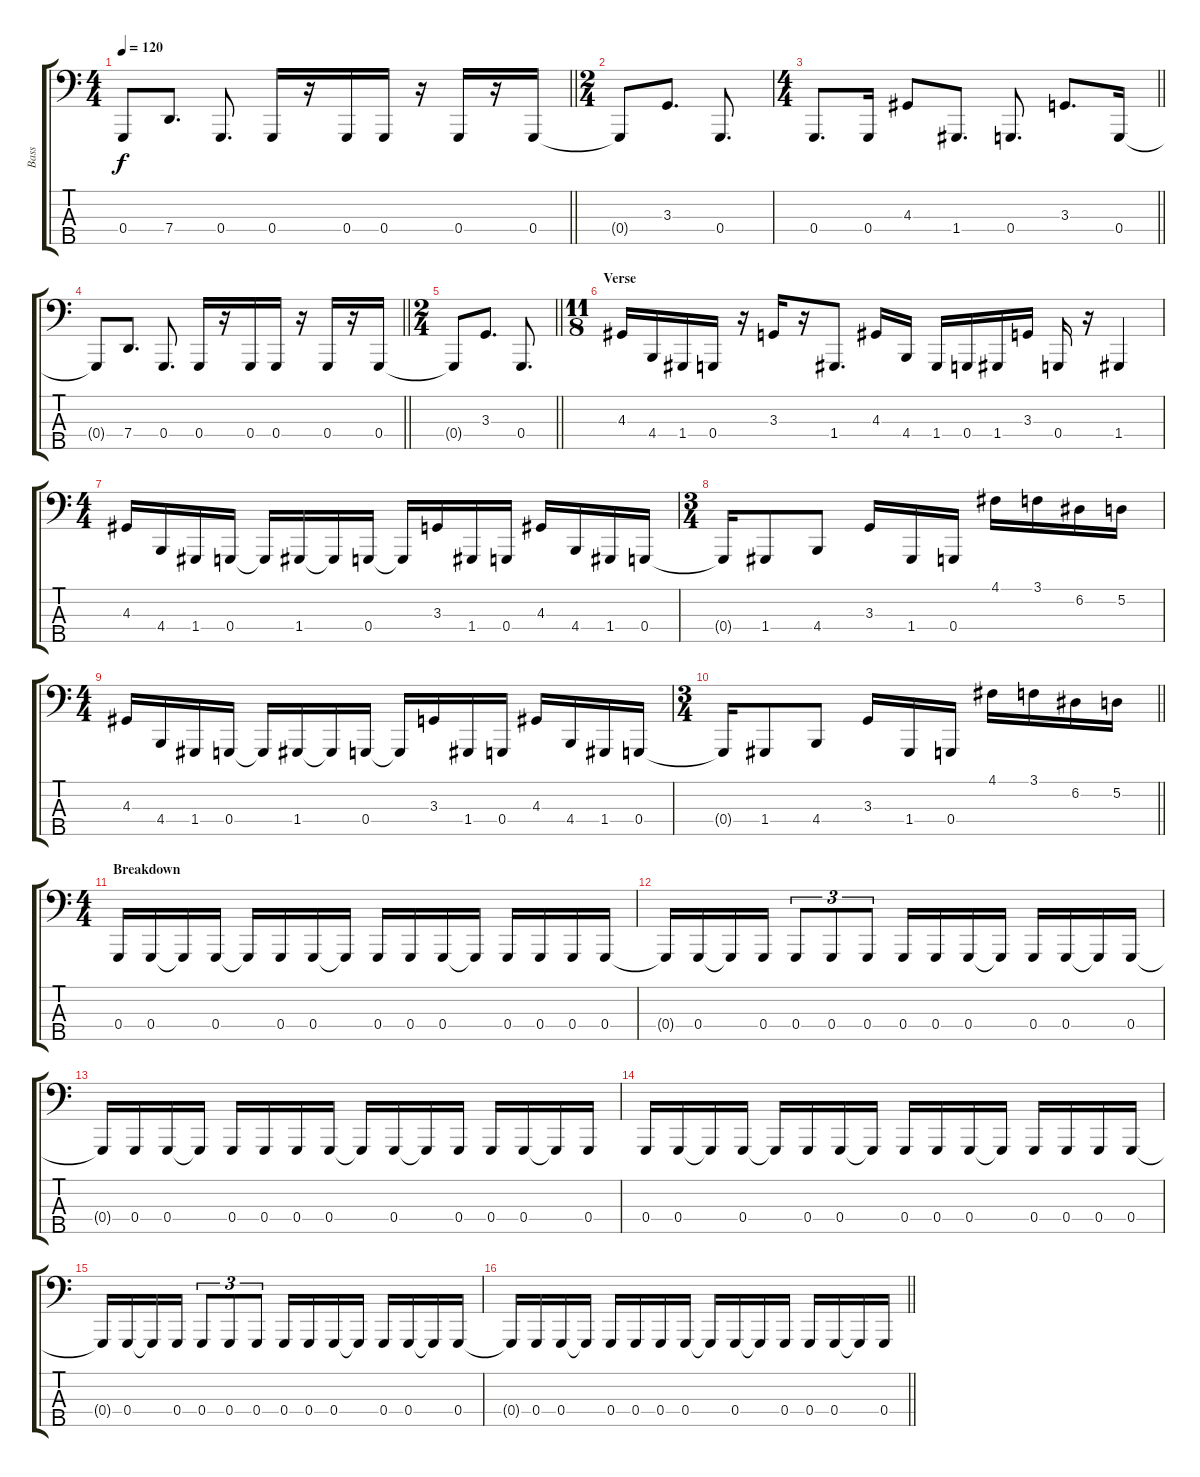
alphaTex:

\track ("Bass" "Bass") {instrument electricbasspick}
\staff {score tabs}
\tuning (D2 A1 E1 G0 E0) {hide}
\ts (4 4)
\tempo 120
\clef f4
\barLineRight lightlight
\ks c
0.4{t}.8{dy f} 7.4.8{d} 0.4.8{d} 0.4.16 r.16 0.4.16 0.4.16 r.16 0.4.16 r.16 0.4.16 |
\ts (2 4)
0.4{t}.8 3.3.8{d} 0.4.8{d} |
\ts (4 4)
\barLineRight lightlight
0.4.8{d} 0.4.16 4.3.8 1.4.8{d} 0.4.8{d} 3.3.8{d} 0.4.16 |
\barLineRight lightlight
0.4{t}.8 7.4.8{d} 0.4.8{d} 0.4.16 r.16 0.4.16 0.4.16 r.16 0.4.16 r.16 0.4.16 |
\ts (2 4)
\barLineRight lightlight
0.4{t}.8 3.3.8{d} 0.4.8{d} |
\ts (11 8)
\section ("" "Verse")
4.3.16 4.4.16 1.4.16 0.4.16 r.16 3.3.16 r.16 1.4.8{d} 4.3.16 4.4.16 1.4.16 0.4.16 1.4.16 3.3.16 0.4.16 r.16 1.4.4 |
\ts (4 4)
4.3.16 4.4.16 1.4.16 0.4.16 0.4{t}.16 1.4.16 1.4{t}.16 0.4.16 0.4{t}.16 3.3.16 1.4.16 0.4.16 4.3.16 4.4.16 1.4.16 0.4.16 |
\ts (3 4)
0.4{t}.16 1.4.8 4.4.8 3.3.16 1.4.16 0.4.16 4.1.16 3.1.16 6.2.16 5.2.16 |
\ts (4 4)
4.3.16 4.4.16 1.4.16 0.4.16 0.4{t}.16 1.4.16 1.4{t}.16 0.4.16 0.4{t}.16 3.3.16 1.4.16 0.4.16 4.3.16 4.4.16 1.4.16 0.4.16 |
\ts (3 4)
\barLineRight lightlight
0.4{t}.16 1.4.8 4.4.8 3.3.16 1.4.16 0.4.16 4.1.16 3.1.16 6.2.16 5.2.16 |
\ts (4 4)
\section ("" "Breakdown")
0.4.16 0.4.16 0.4{t}.16 0.4.16 0.4{t}.16 0.4.16 0.4.16 0.4{t}.16 0.4.16 0.4.16 0.4.16 0.4{t}.16 0.4.16 0.4.16 0.4.16 0.4.16 |
0.4{t}.16 0.4.16 0.4{t}.16 0.4.16 0.4.8{tu (3 2)} 0.4.8{tu (3 2)} 0.4.8{tu (3 2)} 0.4.16 0.4.16 0.4.16 0.4{t}.16 0.4.16 0.4.16 0.4{t}.16 0.4.16 |
0.4{t}.16 0.4.16 0.4.16 0.4{t}.16 0.4.16 0.4.16 0.4.16 0.4.16 0.4{t}.16 0.4.16 0.4{t}.16 0.4.16 0.4.16 0.4.16 0.4{t}.16 0.4.16 |
0.4.16 0.4.16 0.4{t}.16 0.4.16 0.4{t}.16 0.4.16 0.4.16 0.4{t}.16 0.4.16 0.4.16 0.4.16 0.4{t}.16 0.4.16 0.4.16 0.4.16 0.4.16 |
0.4{t}.16 0.4.16 0.4{t}.16 0.4.16 0.4.8{tu (3 2)} 0.4.8{tu (3 2)} 0.4.8{tu (3 2)} 0.4.16 0.4.16 0.4.16 0.4{t}.16 0.4.16 0.4.16 0.4{t}.16 0.4.16 |
\barLineRight lightlight
0.4{t}.16 0.4.16 0.4.16 0.4{t}.16 0.4.16 0.4.16 0.4.16 0.4.16 0.4{t}.16 0.4.16 0.4{t}.16 0.4.16 0.4.16 0.4.16 0.4{t}.16 0.4.16
